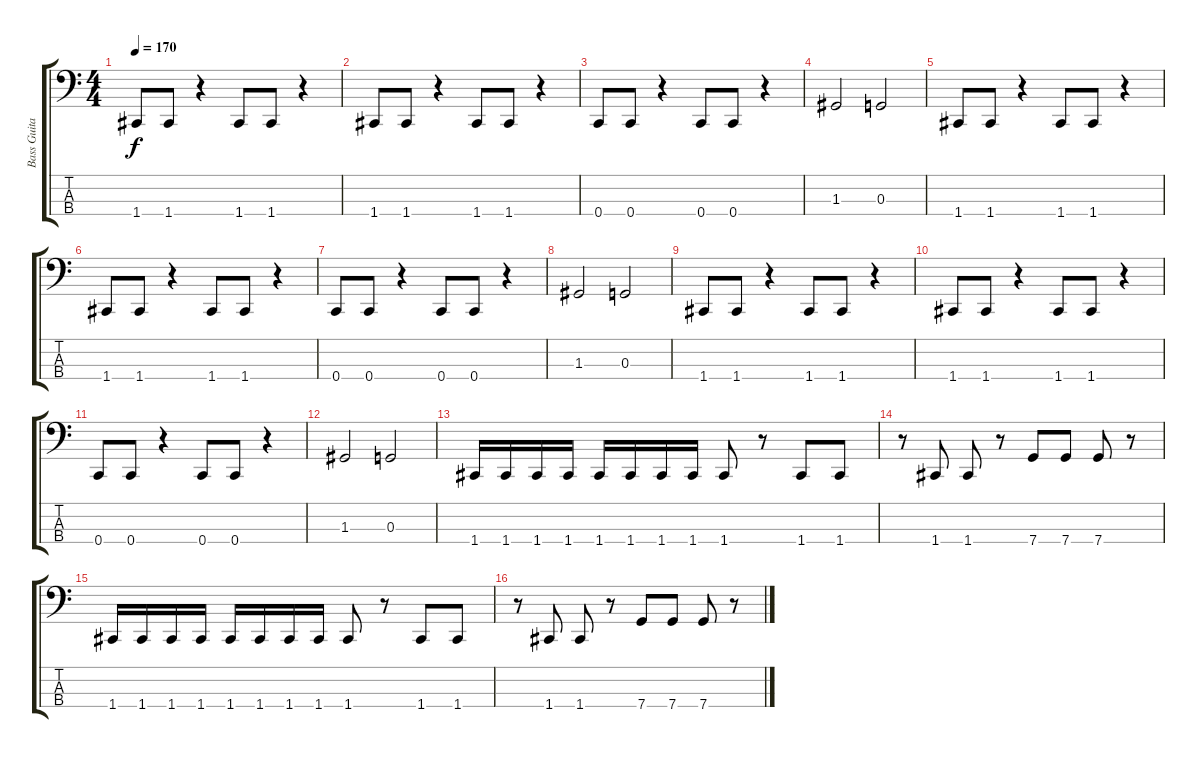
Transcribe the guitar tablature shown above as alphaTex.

\track ("Bass Guitar" "Bass Guita") {instrument electricbasspick}
\staff {score tabs}
\tuning (F2 C2 G1 C1) {hide}
\ts (4 4)
\tempo 170
\clef f4
\ks c
1.4.8{dy f} 1.4.8 r.4 1.4.8 1.4.8 r.4 |
1.4.8 1.4.8 r.4 1.4.8 1.4.8 r.4 |
0.4.8 0.4.8 r.4 0.4.8 0.4.8 r.4 |
1.3.2 0.3.2 |
1.4.8 1.4.8 r.4 1.4.8 1.4.8 r.4 |
1.4.8 1.4.8 r.4 1.4.8 1.4.8 r.4 |
0.4.8 0.4.8 r.4 0.4.8 0.4.8 r.4 |
1.3.2 0.3.2 |
1.4.8 1.4.8 r.4 1.4.8 1.4.8 r.4 |
1.4.8 1.4.8 r.4 1.4.8 1.4.8 r.4 |
0.4.8 0.4.8 r.4 0.4.8 0.4.8 r.4 |
1.3.2 0.3.2 |
1.4.16 1.4.16 1.4.16 1.4.16 1.4.16 1.4.16 1.4.16 1.4.16 1.4.8 r.8 1.4.8 1.4.8 |
r.8 1.4.8 1.4.8 r.8 7.4.8 7.4.8 7.4.8 r.8 |
1.4.16 1.4.16 1.4.16 1.4.16 1.4.16 1.4.16 1.4.16 1.4.16 1.4.8 r.8 1.4.8 1.4.8 |
r.8 1.4.8 1.4.8 r.8 7.4.8 7.4.8 7.4.8 r.8
